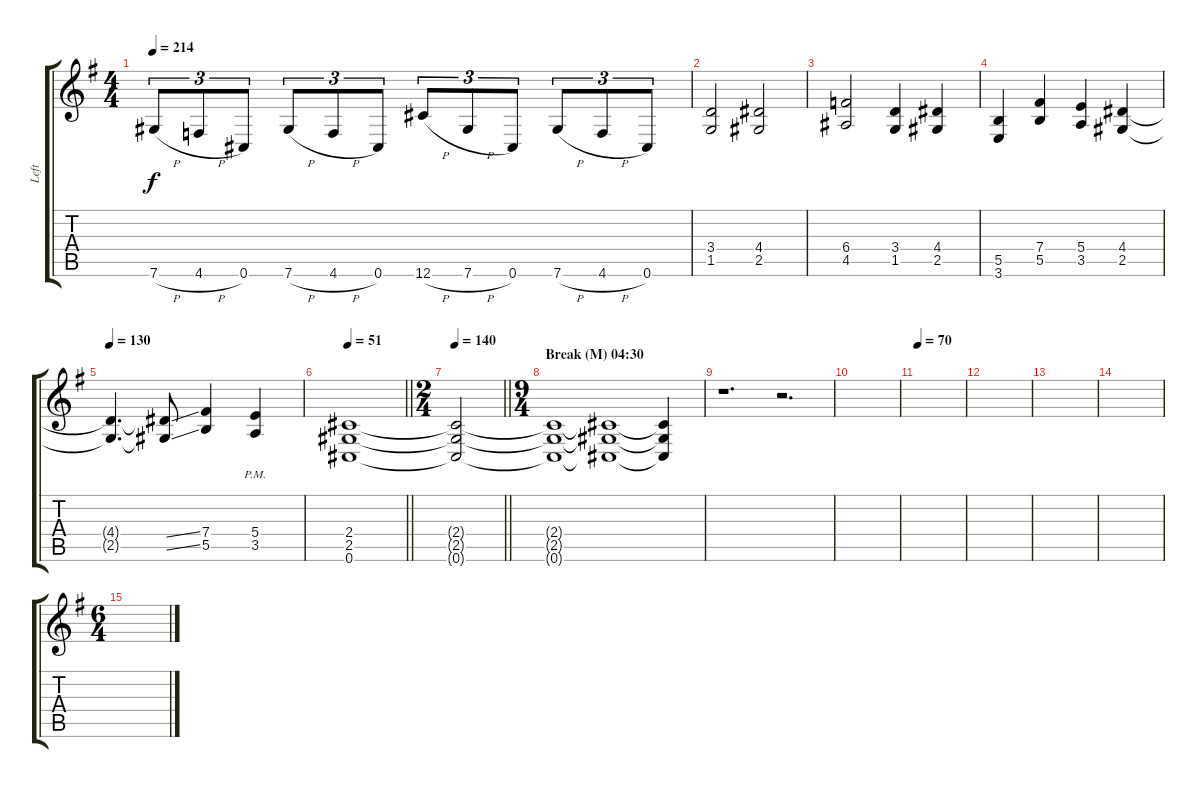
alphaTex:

\track ("Left" "Left") {instrument distortionguitar}
\staff {score tabs}
\tuning (Db4 Ab3 E3 B2 Gb2 Db2) {hide}
\ts (4 4)
\tempo 214
\clef g2
\ks eminor
7.6{h}.8{tu (3 2) dy f} 4.6{h}.8{tu (3 2)} 0.6.8{tu (3 2)} 7.6{h}.8{tu (3 2)} 4.6{h}.8{tu (3 2)} 0.6.8{tu (3 2)} 12.6{h}.8{tu (3 2)} 7.6{h}.8{tu (3 2)} 0.6.8{tu (3 2)} 7.6{h}.8{tu (3 2)} 4.6{h}.8{tu (3 2)} 0.6.8{tu (3 2)} |
(3.4 1.5).2 (4.4 2.5).2 |
(6.4 4.5).2 (3.4 1.5).4 (4.4 2.5).4 |
(5.5 3.6).4 (7.4 5.5).4 (5.4 3.5).4 (4.4 2.5).4 |
\tempo 130
(4.4{t} 2.5{t}).4{d} (4.4{ss t} 2.5{ss t}).8 (7.4 5.5).4 (5.4{pm} 3.5{pm}).4 |
\tempo 51
\barLineRight lightlight
(2.4 2.5 0.6).1{volume 7} |
\ts (2 4)
\tempo 140
\barLineRight lightlight
(2.4{t} 2.5{t} 0.6{t}).2 |
\ts (9 4)
\section ("" "Break (M) 04:30")
(2.4{t} 2.5{t} 0.6{t}).1 (2.4{t} 2.5{t} 0.6{t}).1 (2.4{t} 2.5{t} 0.6{t}).4 |
r.1{d} r.2{d} |
|
\tempo 70
|
|
|
|
\ts (6 4)
